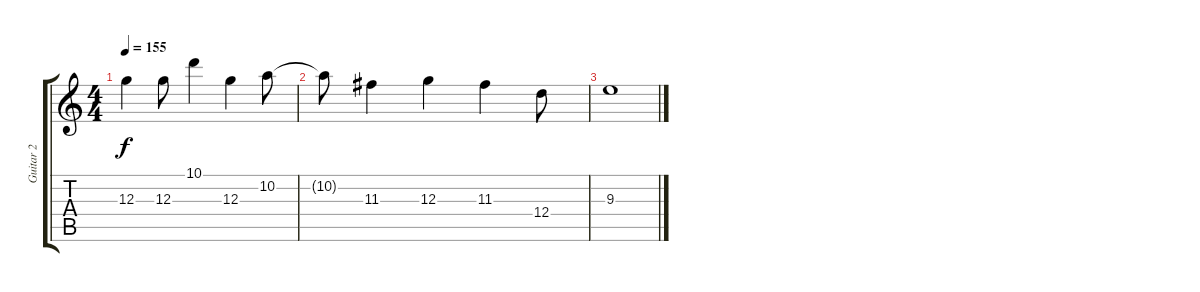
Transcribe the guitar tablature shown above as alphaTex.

\track ("Guitar 2" "Guitar 2") {instrument distortionguitar}
\staff {score tabs}
\tuning (E4 B3 G3 D3 A2 E2) {hide}
\ts (4 4)
\tempo 155
\clef g2
\ks c
12.3.4{dy f} 12.3.8 10.1.4 12.3.4 10.2.8 |
10.2{t}.8 11.3.4 12.3.4 11.3.4 12.4.8 |
9.3.1
